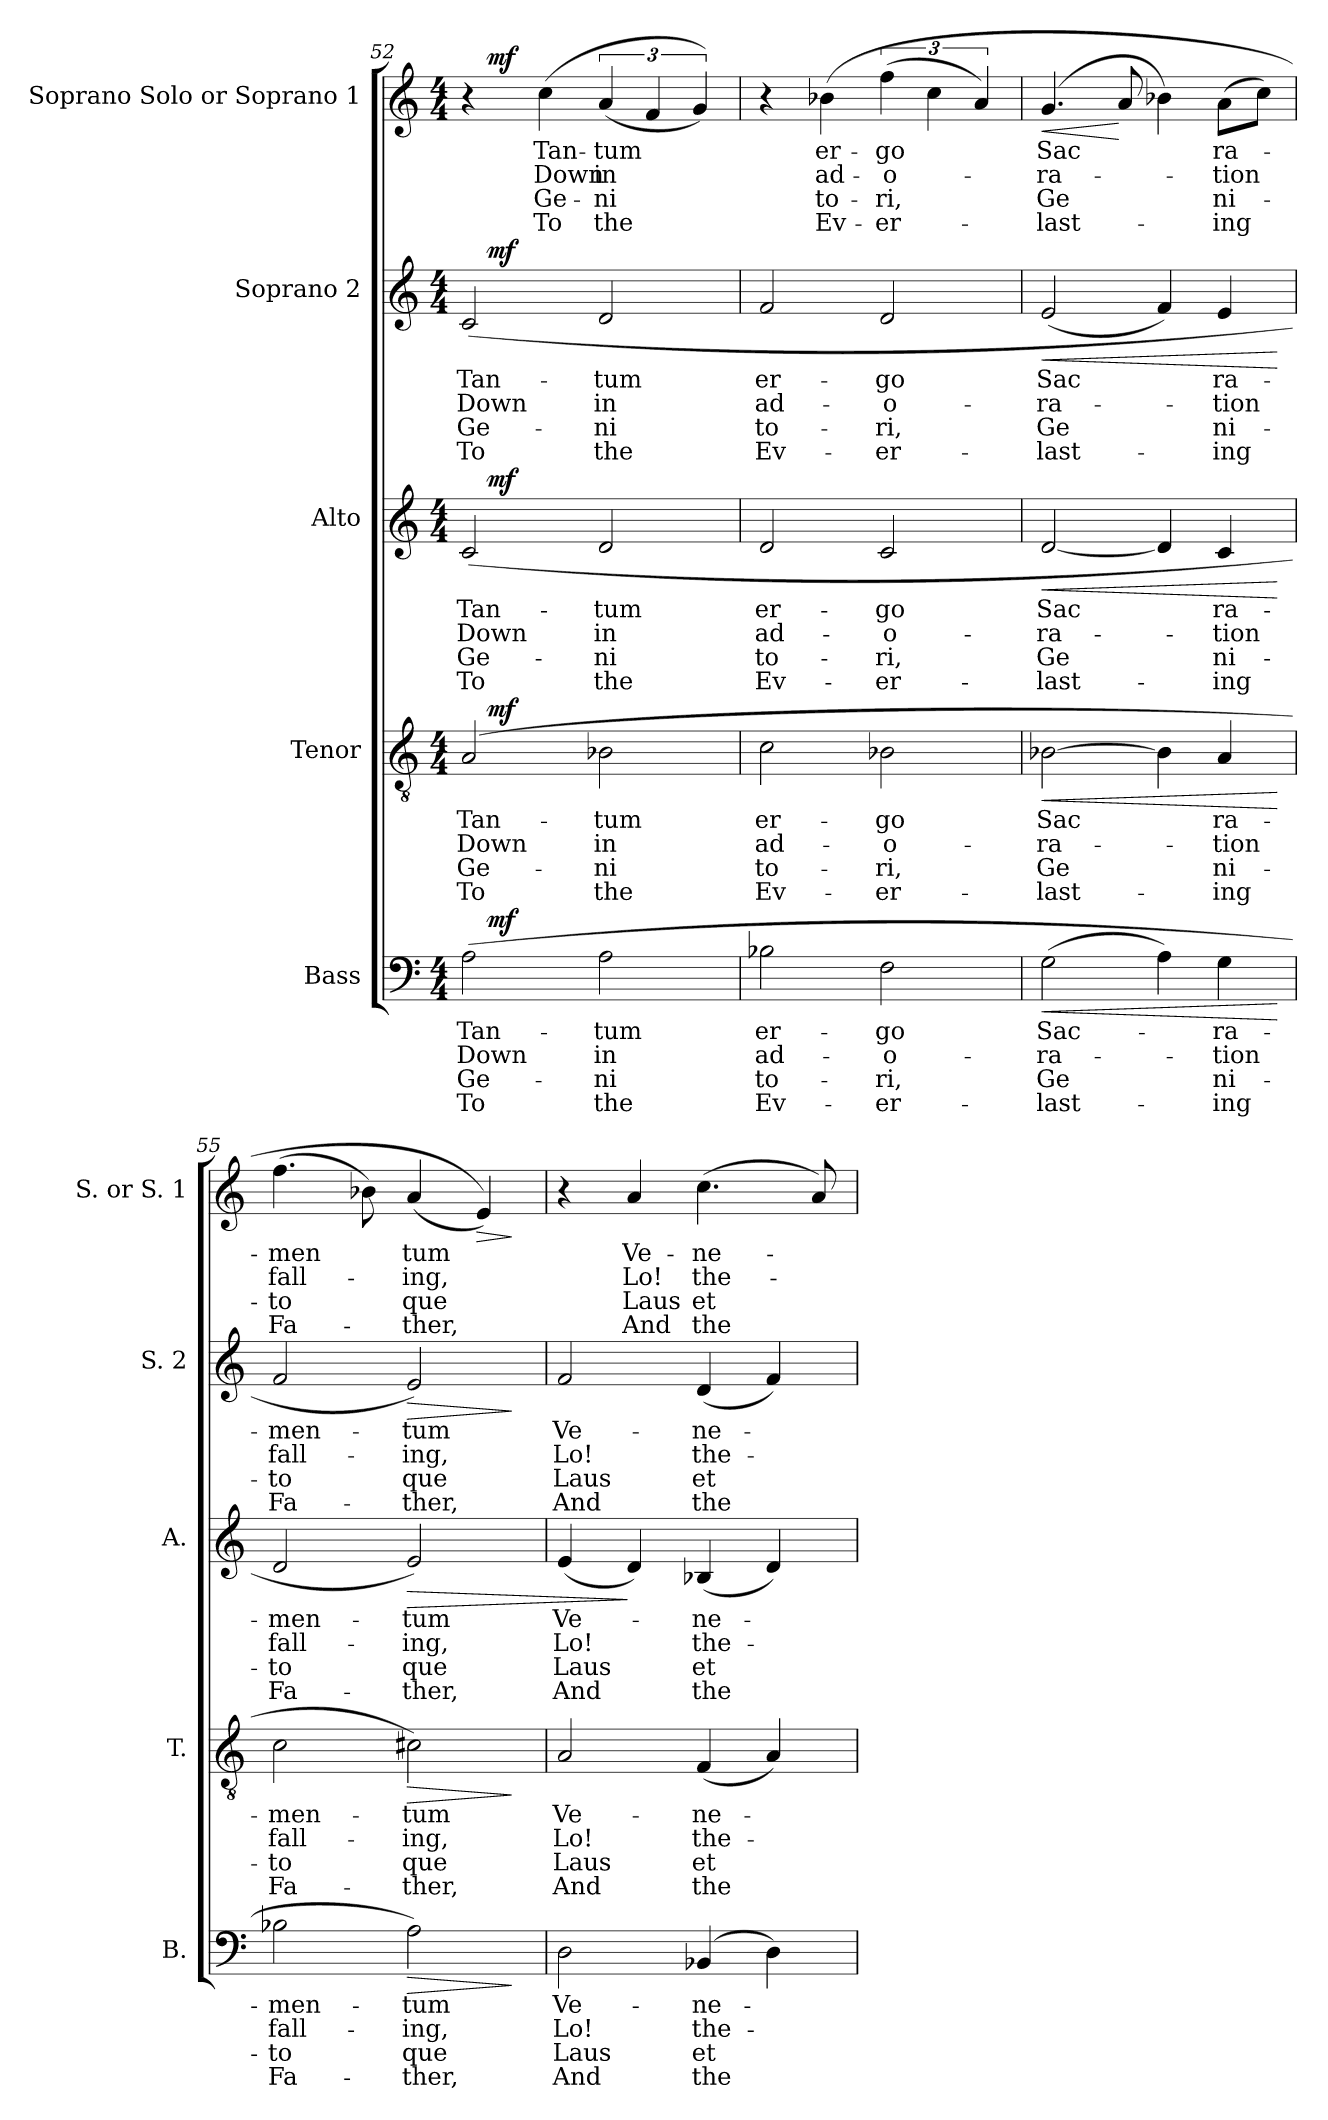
**kern	**text	**text	**text	**text	**dynam	**kern	**text	**text	**text	**text	**dynam	**kern	**text	**text	**text	**text	**dynam	**kern	**text	**text	**text	**text	**dynam	**kern	**text	**text	**text	**text	**dynam
*part5	*part5	*part5	*part5	*part5	*part5	*part4	*part4	*part4	*part4	*part4	*part4	*part3	*part3	*part3	*part3	*part3	*part3	*part2	*part2	*part2	*part2	*part2	*part2	*part1	*part1	*part1	*part1	*part1	*part1
*staff5	*staff5	*staff5	*staff5	*staff5	*staff5	*staff4	*staff4	*staff4	*staff4	*staff4	*staff4	*staff3	*staff3	*staff3	*staff3	*staff3	*staff3	*staff2	*staff2	*staff2	*staff2	*staff2	*staff2	*staff1	*staff1	*staff1	*staff1	*staff1	*staff1
*I"Bass	*	*	*	*	*	*I"Tenor	*	*	*	*	*	*I"Alto	*	*	*	*	*	*I"Soprano 2	*	*	*	*	*	*I"Soprano Solo or Soprano 1	*	*	*	*	*
*I'B.	*	*	*	*	*	*I'T.	*	*	*	*	*	*I'A.	*	*	*	*	*	*I'S. 2	*	*	*	*	*	*I'S. or S. 1	*	*	*	*	*
*clefF4	*	*	*	*	*	*clefGv2	*	*	*	*	*	*clefG2	*	*	*	*	*	*clefG2	*	*	*	*	*	*clefG2	*	*	*	*	*
*k[]	*	*	*	*	*	*k[]	*	*	*	*	*	*k[]	*	*	*	*	*	*k[]	*	*	*	*	*	*k[]	*	*	*	*	*
*C:	*	*	*	*	*	*C:	*	*	*	*	*	*C:	*	*	*	*	*	*C:	*	*	*	*	*	*C:	*	*	*	*	*
*M4/4	*	*	*	*	*	*M4/4	*	*	*	*	*	*M4/4	*	*	*	*	*	*M4/4	*	*	*	*	*	*M4/4	*	*	*	*	*
=52	=52	=52	=52	=52	=52	=52	=52	=52	=52	=52	=52	=52	=52	=52	=52	=52	=52	=52	=52	=52	=52	=52	=52	=52	=52	=52	=52	=52	=52
!	!	!	!	!	!	!	!	!	!	!	!	!	!	!	!	!	!	!	!	!	!	!	!	!LO:TX:a:t=Largo espressivo	!	!	!	!	!
!	!LO:LY:b	!LO:LY:b	!LO:LY:b	!LO:LY:b	!	!	!LO:LY:b	!LO:LY:b	!LO:LY:b	!LO:LY:b	!	!	!LO:LY:b	!LO:LY:b	!LO:LY:b	!LO:LY:b	!	!	!LO:LY:b	!LO:LY:b	!LO:LY:b	!LO:LY:b	!	!	!	!	!	!	!
*^	*	*	*	*	*	*^	*	*	*	*	*	*^	*	*	*	*	*	*^	*	*	*	*	*	*^	*	*	*	*	*
(>2A\	16ryy	Tan-	Down	Ge-	To	.	(2A/	16ryy	Tan-	Down	Ge-	To	.	(2c/	16ryy	Tan-	Down	Ge-	To	.	(2c/	16ryy	Tan-	Down	Ge-	To	.	4r	16ryy	.	.	.	.	.
!	!	!	!	!	!	!LO:DY:a	!	!	!	!	!	!	!LO:DY:a	!	!	!	!	!	!	!LO:DY:a	!	!	!	!	!	!	!LO:DY:a	!	!	!	!	!	!	!LO:DY:a
.	2...ryy	.	.	.	.	mf	.	2...ryy	.	.	.	.	mf	.	2...ryy	.	.	.	.	mf	.	2...ryy	.	.	.	.	mf	.	2...ryy	.	.	.	.	mf
!	!	!	!	!	!	!	!	!	!	!	!	!	!	!	!	!	!	!	!	!	!	!	!	!	!	!	!	!	!	!LO:LY:b	!LO:LY:b	!LO:LY:b	!LO:LY:b	!
.	.	.	.	.	.	.	.	.	.	.	.	.	.	.	.	.	.	.	.	.	.	.	.	.	.	.	.	(>4cc\	.	Tan-	Down	Ge-	To	.
!	!	!LO:LY:b	!LO:LY:b	!LO:LY:b	!LO:LY:b	!	!	!	!LO:LY:b	!LO:LY:b	!LO:LY:b	!LO:LY:b	!	!	!	!LO:LY:b	!LO:LY:b	!LO:LY:b	!LO:LY:b	!	!	!	!LO:LY:b	!LO:LY:b	!LO:LY:b	!LO:LY:b	!	!	!	!LO:LY:b	!LO:LY:b	!LO:LY:b	!LO:LY:b	!
2A\	.	-tum	in	-ni	the	.	2B-X\	.	-tum	in	-ni	the	.	2d/	.	-tum	in	-ni	the	.	2d/	.	-tum	in	-ni	the	.	(<6a/	.	-tum	in	-ni	the	.
.	.	.	.	.	.	.	.	.	.	.	.	.	.	.	.	.	.	.	.	.	.	.	.	.	.	.	.	6f/	.	.	.	.	.	.
.	.	.	.	.	.	.	.	.	.	.	.	.	.	.	.	.	.	.	.	.	.	.	.	.	.	.	.	6g/))	.	.	.	.	.	.
=53	=53	=53	=53	=53	=53	=53	=53	=53	=53	=53	=53	=53	=53	=53	=53	=53	=53	=53	=53	=53	=53	=53	=53	=53	=53	=53	=53	=53	=53	=53	=53	=53	=53	=53
!	!	!LO:LY:b	!LO:LY:b	!LO:LY:b	!LO:LY:b	!	!	!	!LO:LY:b	!LO:LY:b	!LO:LY:b	!LO:LY:b	!	!	!	!LO:LY:b	!LO:LY:b	!LO:LY:b	!LO:LY:b	!	!	!	!LO:LY:b	!LO:LY:b	!LO:LY:b	!LO:LY:b	!	!	!	!	!	!	!	!
*v	*v	*	*	*	*	*	*	*	*	*	*	*	*	*v	*v	*	*	*	*	*	*v	*v	*	*	*	*	*	*v	*v	*	*	*	*	*
*	*	*	*	*	*	*v	*v	*	*	*	*	*	*	*	*	*	*	*	*	*	*	*	*	*	*	*	*	*	*	*
2B-X\	er-	ad-	to-	Ev-	.	2c\	er-	ad-	to-	Ev-	.	2d/	er-	ad-	to-	Ev-	.	2f/	er-	ad-	to-	Ev-	.	4r	.	.	.	.	.
!	!	!	!	!	!	!	!	!	!	!	!	!	!	!	!	!	!	!	!	!	!	!	!	!	!LO:LY:b	!LO:LY:b	!LO:LY:b	!LO:LY:b	!
.	.	.	.	.	.	.	.	.	.	.	.	.	.	.	.	.	.	.	.	.	.	.	.	(>4b-X\	er-	ad-	to-	Ev-	.
!	!LO:LY:b	!LO:LY:b	!LO:LY:b	!LO:LY:b	!	!	!LO:LY:b	!LO:LY:b	!LO:LY:b	!LO:LY:b	!	!	!LO:LY:b	!LO:LY:b	!LO:LY:b	!LO:LY:b	!	!	!LO:LY:b	!LO:LY:b	!LO:LY:b	!LO:LY:b	!	!	!LO:LY:b	!LO:LY:b	!LO:LY:b	!LO:LY:b	!
2F\	-go	-o-	-ri,	-er-	.	2B-X\	-go	-o-	-ri,	-er-	.	2c/	-go	-o-	-ri,	-er-	.	2d/	-go	-o-	-ri,	-er-	.	(<6ff\	-go	-o-	-ri,	-er-	.
.	.	.	.	.	.	.	.	.	.	.	.	.	.	.	.	.	.	.	.	.	.	.	.	6cc\	.	.	.	.	.
.	.	.	.	.	.	.	.	.	.	.	.	.	.	.	.	.	.	.	.	.	.	.	.	6a/)	.	.	.	.	.
=54	=54	=54	=54	=54	=54	=54	=54	=54	=54	=54	=54	=54	=54	=54	=54	=54	=54	=54	=54	=54	=54	=54	=54	=54	=54	=54	=54	=54	=54
!	!LO:LY:b	!LO:LY:b	!LO:LY:b	!LO:LY:b	!LO:HP:b	!	!LO:LY:b	!LO:LY:b	!LO:LY:b	!LO:LY:b	!LO:HP:b	!	!LO:LY:b	!LO:LY:b	!LO:LY:b	!LO:LY:b	!LO:HP:b	!	!LO:LY:b	!LO:LY:b	!LO:LY:b	!LO:LY:b	!LO:HP:b	!	!LO:LY:b	!LO:LY:b	!LO:LY:b	!LO:LY:b	!LO:HP:b
(<2G\	Sac-	-ra-	Ge	-last-	<	[>2B-X\	Sac	-ra-	Ge	-last-	<	[<2d/	Sac	-ra-	Ge	-last-	<	(<2e/	Sac	-ra-	Ge	-last-	<	(<4.g/	Sac	-ra-	Ge	-last-	<
.	.	.	.	.	.	.	.	.	.	.	.	.	.	.	.	.	.	.	.	.	.	.	.	8a/	.	.	.	.	[
4A\)	.	.	.	.	.	4B-\]	.	.	.	.	.	4d/]	.	.	.	.	.	4f/)	.	.	.	.	.	4b-X\)	.	.	.	.	.
!	!LO:LY:b	!LO:LY:b	!LO:LY:b	!LO:LY:b	!	!	!LO:LY:b	!LO:LY:b	!LO:LY:b	!LO:LY:b	!	!	!LO:LY:b	!LO:LY:b	!LO:LY:b	!LO:LY:b	!	!	!LO:LY:b	!LO:LY:b	!LO:LY:b	!LO:LY:b	!	!	!LO:LY:b	!LO:LY:b	!LO:LY:b	!LO:LY:b	!
4G\	-ra-	-tion	ni-	-ing	.	4A/	ra-	-tion	ni-	-ing	.	4c/	ra-	-tion	ni-	-ing	.	4e/	ra-	-tion	ni-	-ing	.	(<8a\L	ra-	-tion	ni-	-ing	.
.	.	.	.	.	.	.	.	.	.	.	.	.	.	.	.	.	.	.	.	.	.	.	.	8cc\J)	.	.	.	.	.
.	.	.	.	.	[	.	.	.	.	.	[	.	.	.	.	.	[	.	.	.	.	.	[	.	.	.	.	.	.
=55	=55	=55	=55	=55	=55	=55	=55	=55	=55	=55	=55	=55	=55	=55	=55	=55	=55	=55	=55	=55	=55	=55	=55	=55	=55	=55	=55	=55	=55
!	!LO:LY:b	!LO:LY:b	!LO:LY:b	!LO:LY:b	!	!	!LO:LY:b	!LO:LY:b	!LO:LY:b	!LO:LY:b	!	!	!LO:LY:b	!LO:LY:b	!LO:LY:b	!LO:LY:b	!	!	!LO:LY:b	!LO:LY:b	!LO:LY:b	!LO:LY:b	!	!	!LO:LY:b	!LO:LY:b	!LO:LY:b	!LO:LY:b	!
2B-X\	-men-	fall-	-to	Fa-	.	2c\	-men-	fall-	-to	Fa-	.	2d/	-men-	fall-	-to	Fa-	.	2f/	-men-	fall-	-to	Fa-	.	(<4.ff\	-men	fall-	-to	Fa-	.
.	.	.	.	.	.	.	.	.	.	.	.	.	.	.	.	.	.	.	.	.	.	.	.	8b-X\)	.	.	.	.	.
!	!LO:LY:b	!LO:LY:b	!LO:LY:b	!LO:LY:b	!LO:HP:b	!	!LO:LY:b	!LO:LY:b	!LO:LY:b	!LO:LY:b	!LO:HP:b	!	!LO:LY:b	!LO:LY:b	!LO:LY:b	!LO:LY:b	!LO:HP:b	!	!LO:LY:b	!LO:LY:b	!LO:LY:b	!LO:LY:b	!LO:HP:b	!	!LO:LY:b	!LO:LY:b	!LO:LY:b	!LO:LY:b	!
2A\)	-tum	-ing,	que	-ther,	>	2c#X\)	-tum	-ing,	que	-ther,	>	2e/)	-tum	-ing,	que	-ther,	>	2e/)	-tum	-ing,	que	-ther,	>	(<4a/	tum	-ing,	que	-ther,	.
!	!	!	!	!	!	!	!	!	!	!	!	!	!	!	!	!	!	!	!	!	!	!	!	!	!	!	!	!	!LO:HP:b
.	.	.	.	.	.	.	.	.	.	.	.	.	.	.	.	.	.	.	.	.	.	.	.	4e/))	.	.	.	.	>
.	.	.	.	.	]	.	.	.	.	.	]	.	.	.	.	.	.	.	.	.	.	.	]	.	.	.	.	.	]
!!LO:LB:g=z
=56	=56	=56	=56	=56	=56	=56	=56	=56	=56	=56	=56	=56	=56	=56	=56	=56	=56	=56	=56	=56	=56	=56	=56	=56	=56	=56	=56	=56	=56
!	!LO:LY:b:rj	!LO:LY:b:rj	!LO:LY:b:rj	!LO:LY:b:rj	!	!	!LO:LY:b:rj	!LO:LY:b:rj	!LO:LY:b:rj	!LO:LY:b:rj	!	!	!LO:LY:b:rj	!LO:LY:b:rj	!LO:LY:b:rj	!LO:LY:b:rj	!	!	!LO:LY:b:rj	!LO:LY:b:rj	!LO:LY:b:rj	!LO:LY:b:rj	!	!	!	!	!	!	!
2D\	Ve-	Lo!	Laus	And	.	2A/	Ve-	Lo!	Laus	And	.	(<4e/	Ve-	Lo!	Laus	And	.	2f/	Ve-	Lo!	Laus	And	.	4r	.	.	.	.	.
!	!	!	!	!	!	!	!	!	!	!	!	!	!	!	!	!	!	!	!	!	!	!	!	!	!LO:LY:b	!LO:LY:b	!LO:LY:b	!LO:LY:b	!
.	.	.	.	.	.	.	.	.	.	.	.	4d/)	.	.	.	.	]	.	.	.	.	.	.	4a/	Ve-	Lo!	Laus	And	.
!	!LO:LY:b	!LO:LY:b	!LO:LY:b	!LO:LY:b	!	!	!LO:LY:b	!LO:LY:b	!LO:LY:b	!LO:LY:b	!	!	!LO:LY:b	!LO:LY:b	!LO:LY:b	!LO:LY:b	!	!	!LO:LY:b	!LO:LY:b	!LO:LY:b	!LO:LY:b	!	!	!LO:LY:b	!LO:LY:b	!LO:LY:b	!LO:LY:b	!
(4BB-X/	-ne-	the-	et	the	.	(<4F/	-ne-	the-	et	the	.	(<4B-X/	-ne-	the-	et	the	.	(<4d/	-ne-	the-	et	the	.	(<4.cc\	-ne-	the-	et	the	.
4D\)	.	.	.	.	.	4A/)	.	.	.	.	.	4d/)	.	.	.	.	.	4f/)	.	.	.	.	.	.	.	.	.	.	.
.	.	.	.	.	.	.	.	.	.	.	.	.	.	.	.	.	.	.	.	.	.	.	.	8a/)	.	.	.	.	.
=	=	=	=	=	=	=	=	=	=	=	=	=	=	=	=	=	=	=	=	=	=	=	=	=	=	=	=	=	=
*-	*-	*-	*-	*-	*-	*-	*-	*-	*-	*-	*-	*-	*-	*-	*-	*-	*-	*-	*-	*-	*-	*-	*-	*-	*-	*-	*-	*-	*-
